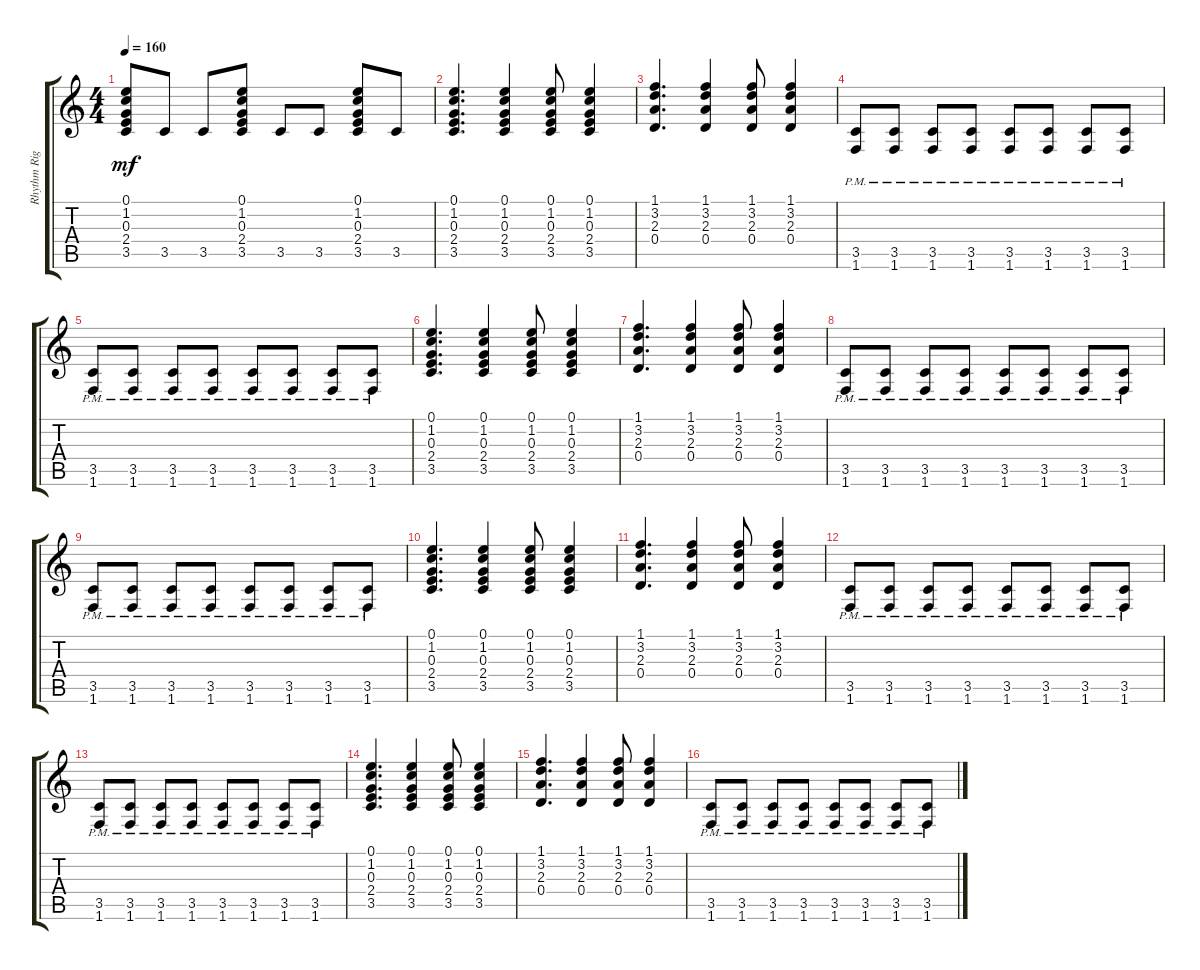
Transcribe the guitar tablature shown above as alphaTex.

\track ("Rhythm Right" "Rhythm Rig") {instrument acousticguitarsteel}
\staff {score tabs}
\tuning (E4 B3 G3 D3 A2 E2) {hide}
\ts (4 4)
\tempo 160
\clef g2
\ks c
(0.1 1.2 0.3 2.4 3.5).8{dy mf} 3.5.8 3.5.8 (0.1 1.2 0.3 2.4 3.5).8 3.5.8 3.5.8 (0.1 1.2 0.3 2.4 3.5).8 3.5.8 |
(0.1 1.2 0.3 2.4 3.5).4{d} (0.1 1.2 0.3 2.4 3.5).4 (0.1 1.2 0.3 2.4 3.5).8 (0.1 1.2 0.3 2.4 3.5).4 |
(1.1 3.2 2.3 0.4).4{d} (1.1 3.2 2.3 0.4).4 (1.1 3.2 2.3 0.4).8 (1.1 3.2 2.3 0.4).4 |
(3.5{pm} 1.6{pm}).8 (3.5{pm} 1.6{pm}).8 (3.5{pm} 1.6{pm}).8 (3.5{pm} 1.6{pm}).8 (3.5{pm} 1.6{pm}).8 (3.5{pm} 1.6{pm}).8 (3.5{pm} 1.6{pm}).8 (3.5{pm} 1.6{pm}).8 |
(3.5{pm} 1.6{pm}).8 (3.5{pm} 1.6{pm}).8 (3.5{pm} 1.6{pm}).8 (3.5{pm} 1.6{pm}).8 (3.5{pm} 1.6{pm}).8 (3.5{pm} 1.6{pm}).8 (3.5{pm} 1.6{pm}).8 (3.5{pm} 1.6{pm}).8 |
(0.1 1.2 0.3 2.4 3.5).4{d} (0.1 1.2 0.3 2.4 3.5).4 (0.1 1.2 0.3 2.4 3.5).8 (0.1 1.2 0.3 2.4 3.5).4 |
(1.1 3.2 2.3 0.4).4{d} (1.1 3.2 2.3 0.4).4 (1.1 3.2 2.3 0.4).8 (1.1 3.2 2.3 0.4).4 |
(3.5{pm} 1.6{pm}).8 (3.5{pm} 1.6{pm}).8 (3.5{pm} 1.6{pm}).8 (3.5{pm} 1.6{pm}).8 (3.5{pm} 1.6{pm}).8 (3.5{pm} 1.6{pm}).8 (3.5{pm} 1.6{pm}).8 (3.5{pm} 1.6{pm}).8 |
(3.5{pm} 1.6{pm}).8 (3.5{pm} 1.6{pm}).8 (3.5{pm} 1.6{pm}).8 (3.5{pm} 1.6{pm}).8 (3.5{pm} 1.6{pm}).8 (3.5{pm} 1.6{pm}).8 (3.5{pm} 1.6{pm}).8 (3.5{pm} 1.6{pm}).8 |
(0.1 1.2 0.3 2.4 3.5).4{d} (0.1 1.2 0.3 2.4 3.5).4 (0.1 1.2 0.3 2.4 3.5).8 (0.1 1.2 0.3 2.4 3.5).4 |
(1.1 3.2 2.3 0.4).4{d} (1.1 3.2 2.3 0.4).4 (1.1 3.2 2.3 0.4).8 (1.1 3.2 2.3 0.4).4 |
(3.5{pm} 1.6{pm}).8 (3.5{pm} 1.6{pm}).8 (3.5{pm} 1.6{pm}).8 (3.5{pm} 1.6{pm}).8 (3.5{pm} 1.6{pm}).8 (3.5{pm} 1.6{pm}).8 (3.5{pm} 1.6{pm}).8 (3.5{pm} 1.6{pm}).8 |
(3.5{pm} 1.6{pm}).8 (3.5{pm} 1.6{pm}).8 (3.5{pm} 1.6{pm}).8 (3.5{pm} 1.6{pm}).8 (3.5{pm} 1.6{pm}).8 (3.5{pm} 1.6{pm}).8 (3.5{pm} 1.6{pm}).8 (3.5{pm} 1.6{pm}).8 |
(0.1 1.2 0.3 2.4 3.5).4{d} (0.1 1.2 0.3 2.4 3.5).4 (0.1 1.2 0.3 2.4 3.5).8 (0.1 1.2 0.3 2.4 3.5).4 |
(1.1 3.2 2.3 0.4).4{d} (1.1 3.2 2.3 0.4).4 (1.1 3.2 2.3 0.4).8 (1.1 3.2 2.3 0.4).4 |
(3.5{pm} 1.6{pm}).8 (3.5{pm} 1.6{pm}).8 (3.5{pm} 1.6{pm}).8 (3.5{pm} 1.6{pm}).8 (3.5{pm} 1.6{pm}).8 (3.5{pm} 1.6{pm}).8 (3.5{pm} 1.6{pm}).8 (3.5{pm} 1.6{pm}).8
